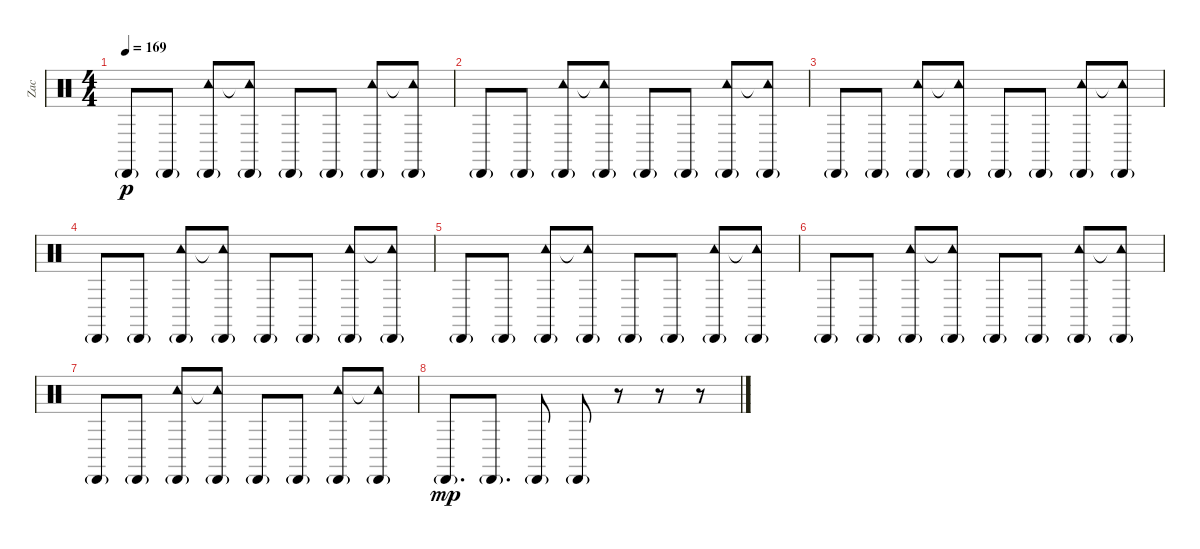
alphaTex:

\track ("Zac" "Zac") {instrument percussion}
\staff {score}
\articulation defaults
\ts (4 4)
\tempo 169
\clef neutral
\ks c "Cabasa (hit)"{g}.8{dy p} "Cabasa (hit)"{g}.8
("Tambourine (hit)" "Cabasa (hit)"{g}).8 ("Tambourine (hit)"{t} "Cabasa (hit)"{g}).8 "Cabasa (hit)"{g}.8 "Cabasa (hit)"{g}.8 ("Tambourine (hit)" "Cabasa (hit)"{g}).8 ("Tambourine (hit)"{t} "Cabasa (hit)"{g}).8 |
"Cabasa (hit)"{g}.8 "Cabasa (hit)"{g}.8 ("Tambourine (hit)" "Cabasa (hit)"{g}).8 ("Tambourine (hit)"{t} "Cabasa (hit)"{g}).8 "Cabasa (hit)"{g}.8 "Cabasa (hit)"{g}.8 ("Tambourine (hit)" "Cabasa (hit)"{g}).8 ("Tambourine (hit)"{t} "Cabasa (hit)"{g}).8 |
"Cabasa (hit)"{g}.8 "Cabasa (hit)"{g}.8 ("Tambourine (hit)" "Cabasa (hit)"{g}).8 ("Tambourine (hit)"{t} "Cabasa (hit)"{g}).8 "Cabasa (hit)"{g}.8 "Cabasa (hit)"{g}.8 ("Tambourine (hit)" "Cabasa (hit)"{g}).8 ("Tambourine (hit)"{t} "Cabasa (hit)"{g}).8 |
"Cabasa (hit)"{g}.8 "Cabasa (hit)"{g}.8 ("Tambourine (hit)" "Cabasa (hit)"{g}).8 ("Tambourine (hit)"{t} "Cabasa (hit)"{g}).8 "Cabasa (hit)"{g}.8 "Cabasa (hit)"{g}.8 ("Tambourine (hit)" "Cabasa (hit)"{g}).8 ("Tambourine (hit)"{t} "Cabasa (hit)"{g}).8 |
"Cabasa (hit)"{g}.8 "Cabasa (hit)"{g}.8 ("Tambourine (hit)" "Cabasa (hit)"{g}).8 ("Tambourine (hit)"{t} "Cabasa (hit)"{g}).8 "Cabasa (hit)"{g}.8 "Cabasa (hit)"{g}.8 ("Tambourine (hit)" "Cabasa (hit)"{g}).8 ("Tambourine (hit)"{t} "Cabasa (hit)"{g}).8 |
"Cabasa (hit)"{g}.8 "Cabasa (hit)"{g}.8 ("Tambourine (hit)" "Cabasa (hit)"{g}).8 ("Tambourine (hit)"{t} "Cabasa (hit)"{g}).8 "Cabasa (hit)"{g}.8 "Cabasa (hit)"{g}.8 ("Tambourine (hit)" "Cabasa (hit)"{g}).8 ("Tambourine (hit)"{t} "Cabasa (hit)"{g}).8 |
"Cabasa (hit)"{g}.8 "Cabasa (hit)"{g}.8 ("Tambourine (hit)" "Cabasa (hit)"{g}).8 ("Tambourine (hit)"{t} "Cabasa (hit)"{g}).8 "Cabasa (hit)"{g}.8 "Cabasa (hit)"{g}.8 ("Tambourine (hit)" "Cabasa (hit)"{g}).8 ("Tambourine (hit)"{t} "Cabasa (hit)"{g}).8 |
"Cabasa (hit)"{g}.8{d dy mp} "Cabasa (hit)"{g}.8{d} "Cabasa (hit)"{g}.8 "Cabasa (hit)"{g}.8 r.8 r.8 r.8
